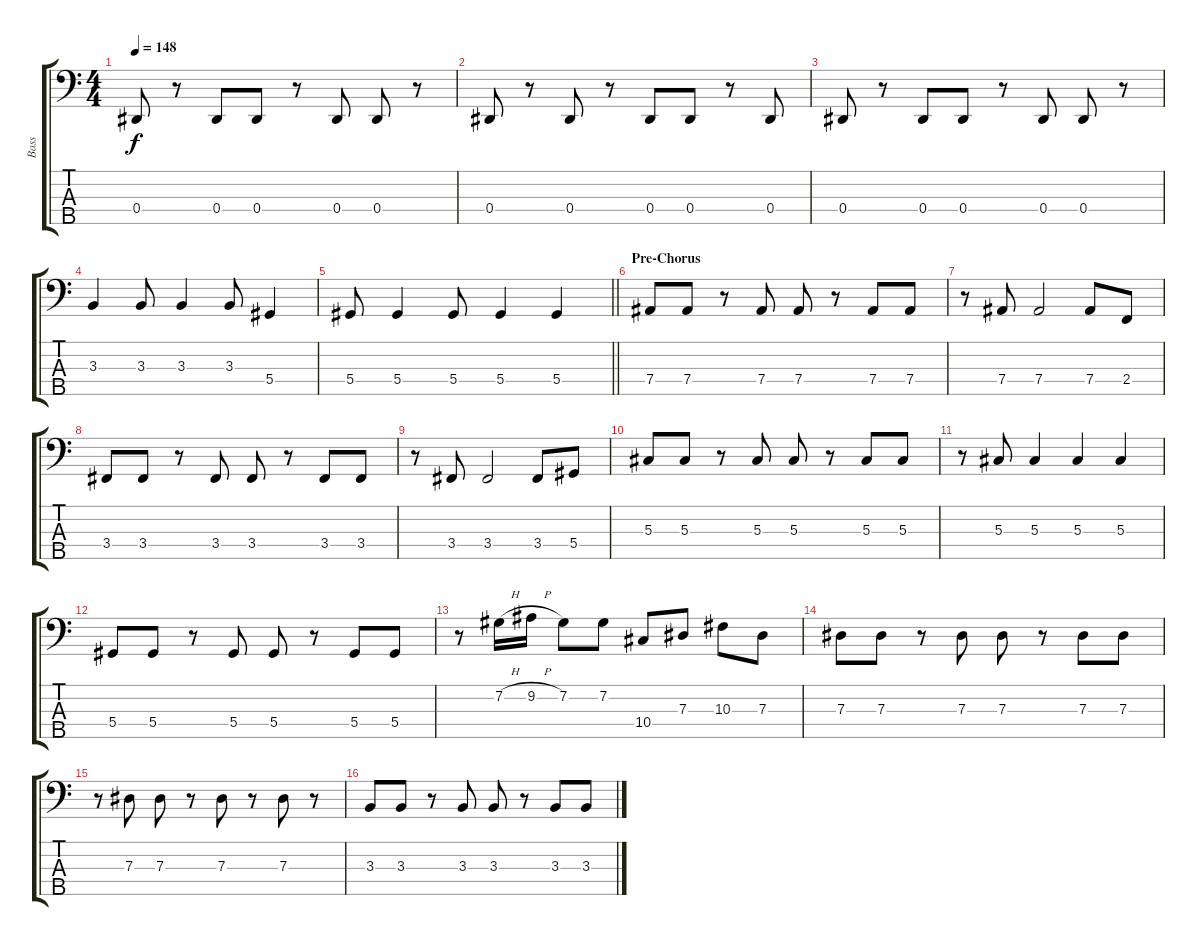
\track ("Bass" "Bass") {instrument electricbassfinger}
\staff {score tabs}
\tuning (Gb2 Db2 Ab1 Eb1 Bb0) {hide}
\ts (4 4)
\tempo 148
\clef f4
\ks c
0.4.8{dy f} r.8 0.4.8 0.4.8 r.8 0.4.8 0.4.8 r.8 |
0.4.8 r.8 0.4.8 r.8 0.4.8 0.4.8 r.8 0.4.8 |
0.4.8 r.8 0.4.8 0.4.8 r.8 0.4.8 0.4.8 r.8 |
3.3.4 3.3.8 3.3.4 3.3.8 5.4.4 |
\barLineRight lightlight
5.4.8 5.4.4 5.4.8 5.4.4 5.4.4 |
\section ("" "Pre-Chorus")
7.4.8 7.4.8 r.8 7.4.8 7.4.8 r.8 7.4.8 7.4.8 |
r.8 7.4.8 7.4.2 7.4.8 2.4.8 |
3.4.8 3.4.8 r.8 3.4.8 3.4.8 r.8 3.4.8 3.4.8 |
r.8 3.4.8 3.4.2 3.4.8 5.4.8 |
5.3.8 5.3.8 r.8 5.3.8 5.3.8 r.8 5.3.8 5.3.8 |
r.8 5.3.8 5.3.4 5.3.4 5.3.4 |
5.4.8 5.4.8 r.8 5.4.8 5.4.8 r.8 5.4.8 5.4.8 |
r.8 7.2{h}.16 9.2{h}.16 7.2.8 7.2.8 10.4.8 7.3.8 10.3.8 7.3.8 |
7.3.8 7.3.8 r.8 7.3.8 7.3.8 r.8 7.3.8 7.3.8 |
r.8 7.3.8 7.3.8 r.8 7.3.8 r.8 7.3.8 r.8 |
3.3.8 3.3.8 r.8 3.3.8 3.3.8 r.8 3.3.8 3.3.8
